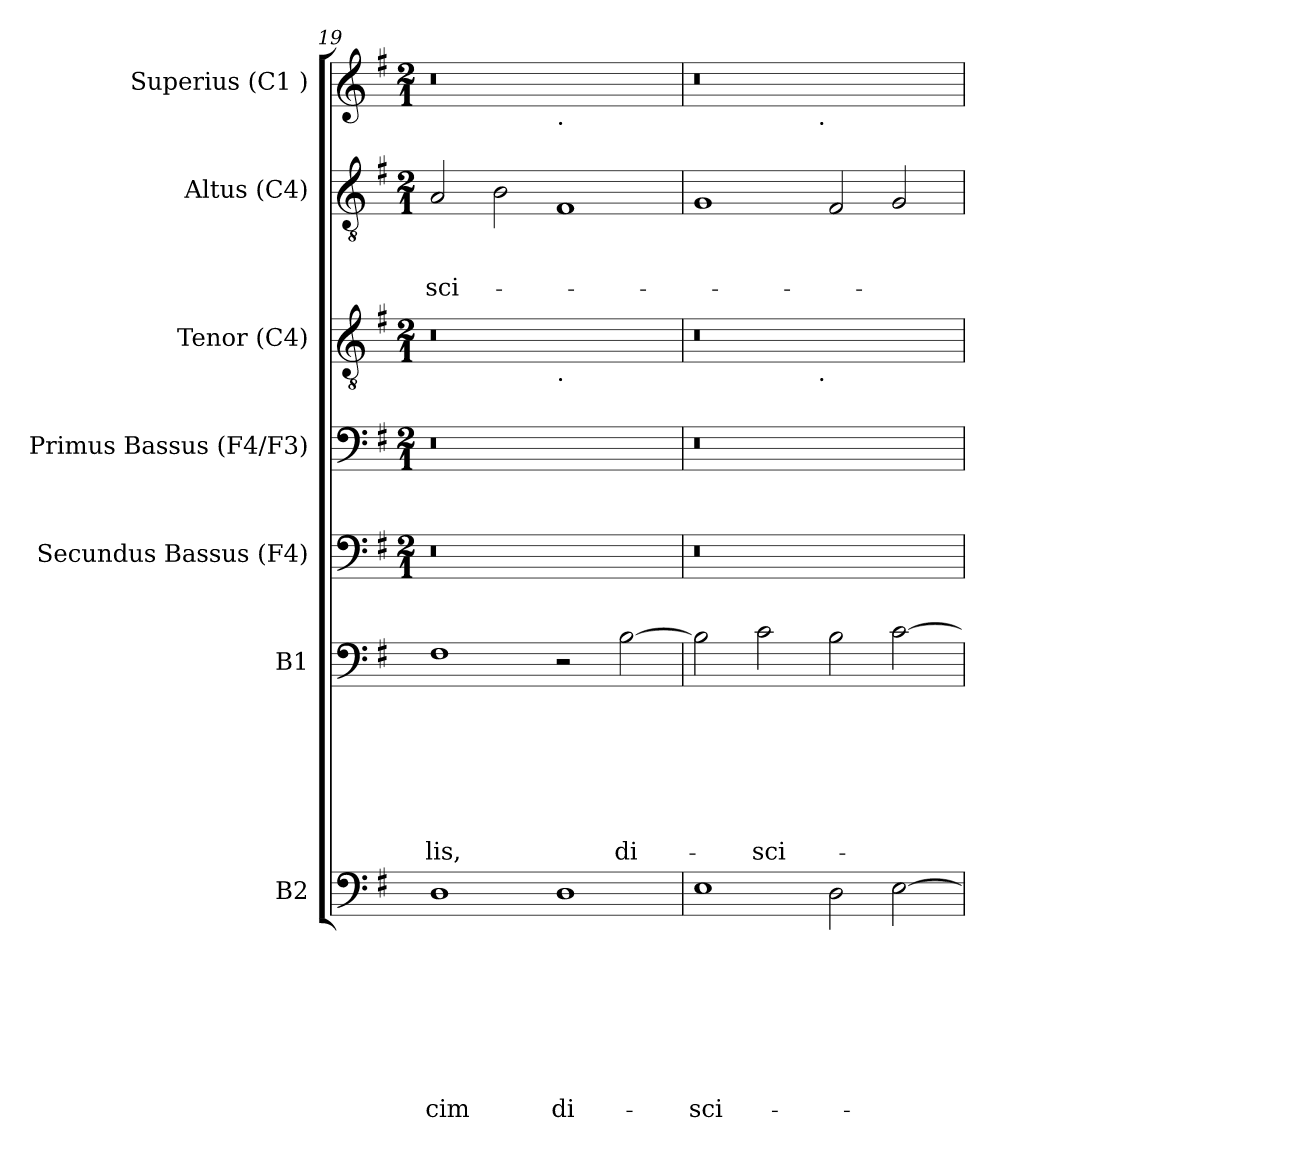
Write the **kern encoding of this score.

**kern	**text	**text	**text	**text	**text	**text	**text	**text	**kern	**text	**text	**text	**text	**text	**text	**text	**kern	**kern	**kern	**kern	**text	**text	**text	**kern
*part7	*part7	*part7	*part7	*part7	*part7	*part7	*part7	*part7	*part6	*part6	*part6	*part6	*part6	*part6	*part6	*part6	*part5	*part4	*part3	*part2	*part2	*part2	*part2	*part1
*staff7	*staff7	*staff7	*staff7	*staff7	*staff7	*staff7	*staff7	*staff7	*staff6	*staff6	*staff6	*staff6	*staff6	*staff6	*staff6	*staff6	*staff5	*staff4	*staff3	*staff2	*staff2	*staff2	*staff2	*staff1
*I"B2	*	*	*	*	*	*	*	*	*I"B1	*	*	*	*	*	*	*	*I"Secundus Bassus (F4)	*I"Primus Bassus (F4/F3)	*I"Tenor (C4)	*I"Altus (C4)	*	*	*	*I"Superius (C1 )
*I'B2	*	*	*	*	*	*	*	*	*I'B1	*	*	*	*	*	*	*	*	*	*I'T.	*I'A.	*	*	*	*I'S.
*clefF4	*	*	*	*	*	*	*	*	*clefF4	*	*	*	*	*	*	*	*clefF4	*clefF4	*clefGv2	*clefGv2	*	*	*	*clefG2
*	*	*	*	*	*	*	*	*	*	*	*	*	*	*	*	*	*ITrd7c12	*ITrd7c12	*	*	*	*	*	*
*k[f#]	*	*	*	*	*	*	*	*	*k[f#]	*	*	*	*	*	*	*	*k[f#]	*k[f#]	*k[f#]	*k[f#]	*	*	*	*k[f#]
*G:	*	*	*	*	*	*	*	*	*G:	*	*	*	*	*	*	*	*G:	*G:	*G:	*G:	*	*	*	*G:
*	*	*	*	*	*	*	*	*	*	*	*	*	*	*	*	*	*M2/1	*M2/1	*M2/1	*M2/1	*	*	*	*M2/1
=19	=19	=19	=19	=19	=19	=19	=19	=19	=19	=19	=19	=19	=19	=19	=19	=19	=19	=19	=19	=19	=19	=19	=19	=19
!	!	!	!	!	!	!	!	!LO:LY:b	!	!	!	!	!	!	!	!LO:LY:b	!	!	!	!	!	!	!LO:LY:b	!
*	*	*	*	*	*	*	*	*	*	*	*	*	*	*	*	*	*	*	*^	*	*	*	*	*^
1D	.	.	.	.	.	.	.	-cim	1F#	.	.	.	.	.	.	-lis,	0r	0r	0r	1ryy	2A/	.	.	-sci-	0r	1ryy
.	.	.	.	.	.	.	.	.	.	.	.	.	.	.	.	.	.	.	.	.	2B\	.	.	.	.	.
!	!	!	!	!	!	!	!	!	!	!	!	!	!	!	!	!	!	!	!	!	!	!	!	!	!	!LO:TX:b:t=.
!	!	!	!	!	!	!	!	!	!	!	!	!	!	!	!	!	!	!	!	!LO:TX:b:t=.	!	!	!	!	!	!
!	!	!	!	!	!	!	!	!LO:LY:b	!	!	!	!	!	!	!	!	!	!	!	!	!	!	!	!	!	!
1D	.	.	.	.	.	.	.	di-	2r	.	.	.	.	.	.	.	.	.	.	1ryy	1F#	.	.	.	.	1ryy
!	!	!	!	!	!	!	!	!	!	!	!	!	!	!	!	!LO:LY:b	!	!	!	!	!	!	!	!	!	!
.	.	.	.	.	.	.	.	.	[>2B\	.	.	.	.	.	.	di-	.	.	.	.	.	.	.	.	.	.
=20	=20	=20	=20	=20	=20	=20	=20	=20	=20	=20	=20	=20	=20	=20	=20	=20	=20	=20	=20	=20	=20	=20	=20	=20	=20	=20
!	!	!	!	!	!	!	!	!LO:LY:b	!	!	!	!	!	!	!	!	!	!	!	!	!	!	!	!	!	!
1E	.	.	.	.	.	.	.	-sci-	2B\]	.	.	.	.	.	.	.	0r	0r	0r	2ryy	1G	.	.	.	0r	2ryy
!	!	!	!	!	!	!	!	!	!	!	!	!	!	!	!	!LO:LY:b	!	!	!	!	!	!	!	!	!	!
.	.	.	.	.	.	.	.	.	2c\	.	.	.	.	.	.	-sci-	.	.	.	4...ryy	.	.	.	.	.	4...ryy
!	!	!	!	!	!	!	!	!	!	!	!	!	!	!	!	!	!	!	!	!	!	!	!	!	!	!LO:TX:b:t=.
!	!	!	!	!	!	!	!	!	!	!	!	!	!	!	!	!	!	!	!	!LO:TX:b:t=.	!	!	!	!	!	!
.	.	.	.	.	.	.	.	.	.	.	.	.	.	.	.	.	.	.	.	1ryy	.	.	.	.	.	1ryy
2D\	.	.	.	.	.	.	.	.	2B\	.	.	.	.	.	.	.	.	.	.	.	2F#/	.	.	.	.	.
[<2E\	.	.	.	.	.	.	.	.	[<2c\	.	.	.	.	.	.	.	.	.	.	.	[<2G/	.	.	.	.	.
.	.	.	.	.	.	.	.	.	.	.	.	.	.	.	.	.	.	.	.	32ryy	.	.	.	.	.	32ryy
*	*	*	*	*	*	*	*	*	*	*	*	*	*	*	*	*	*	*	*v	*v	*	*	*	*	*v	*v
=	=	=	=	=	=	=	=	=	=	=	=	=	=	=	=	=	=	=	=	=	=	=	=	=
*-	*-	*-	*-	*-	*-	*-	*-	*-	*-	*-	*-	*-	*-	*-	*-	*-	*-	*-	*-	*-	*-	*-	*-	*-
